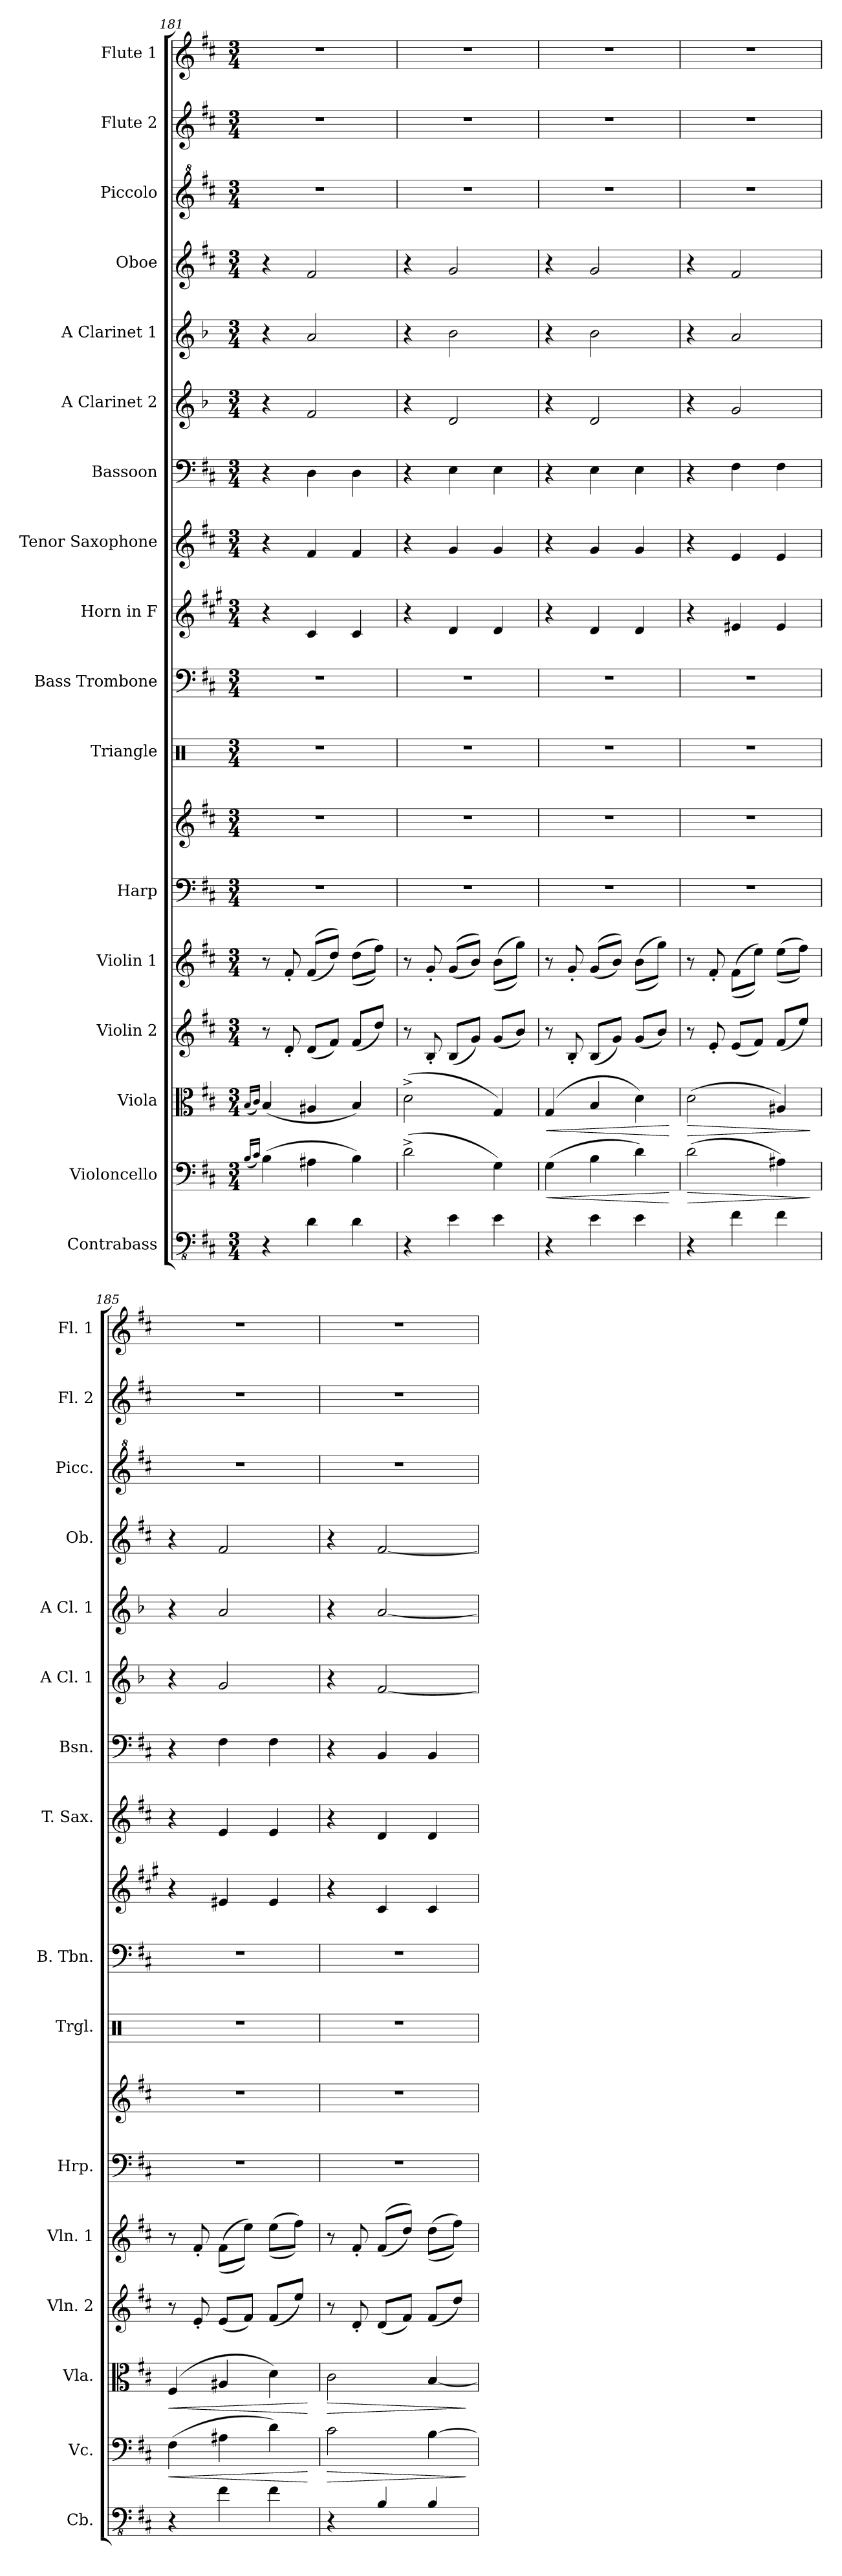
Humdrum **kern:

**kern	**kern	**dynam	**kern	**dynam	**kern	**kern	**kern	**kern	**kern	**kern	**kern	**kern	**kern	**kern	**kern	**kern	**kern	**kern	**kern
*part17	*part16	*part16	*part15	*part15	*part14	*part13	*part12	*part12	*part11	*part10	*part9	*part8	*part7	*part6	*part5	*part4	*part3	*part2	*part1
*staff18	*staff17	*staff17	*staff16	*staff16	*staff15	*staff14	*staff13	*staff12	*staff11	*staff10	*staff9	*staff8	*staff7	*staff6	*staff5	*staff4	*staff3	*staff2	*staff1
*I"Contrabass	*I"Violoncello	*	*I"Viola	*	*I"Violin 2	*I"Violin 1	*I"Harp	*	*I"Triangle	*I"Bass Trombone	*I"Horn in F	*I"Tenor Saxophone	*I"Bassoon	*I"A Clarinet 2	*I"A Clarinet 1	*I"Oboe	*I"Piccolo	*I"Flute 2	*I"Flute 1
*I'Cb.	*I'Vc.	*	*I'Vla.	*	*I'Vln. 2	*I'Vln. 1	*I'Hrp.	*	*I'Trgl.	*I'B. Tbn.	*	*I'T. Sax.	*I'Bsn.	*I'A Cl. 1	*I'A Cl. 1	*I'Ob.	*I'Picc.	*I'Fl. 2	*I'Fl. 1
*clefFv4	*clefF4	*	*clefC3	*	*clefG2	*clefG2	*clefF4	*clefG2	*clefX	*clefF4	*clefG2	*clefG2	*clefF4	*clefG2	*clefG2	*clefG2	*clefG^2	*clefG2	*clefG2
*ITrd7c12	*	*	*	*	*	*	*	*	*	*	*ITrd4c7	*ITrd8c14	*	*ITrd2c3	*ITrd2c3	*	*ITrd-7c-12	*	*
*k[f#c#]	*k[f#c#]	*	*k[f#c#]	*	*k[f#c#]	*k[f#c#]	*k[f#c#]	*k[f#c#]	*k[]	*k[f#c#]	*k[f#c#]	*k[f#c#]	*k[f#c#]	*k[f#c#]	*k[f#c#]	*k[f#c#]	*k[f#c#]	*k[f#c#]	*k[f#c#]
*M3/4	*M3/4	*	*M3/4	*	*M3/4	*M3/4	*M3/4	*M3/4	*M3/4	*M3/4	*M3/4	*M3/4	*M3/4	*M3/4	*M3/4	*M3/4	*M3/4	*M3/4	*M3/4
=181	=181	=181	=181	=181	=181	=181	=181	=181	=181	=181	=181	=181	=181	=181	=181	=181	=181	=181	=181
.	(16qB/LL	.	(16qB/LL	.	.	.	.	.	.	.	.	.	.	.	.	.	.	.	.
.	16qc#/JJ)	.	16qc#/JJ)	.	.	.	.	.	.	.	.	.	.	.	.	.	.	.	.
4r	(4B\	.	(4B/	.	8r	8r	2.r	2.r	2.r	2.r	4r	4r	4r	4r	4r	4r	2.r	2.r	2.r
.	.	.	.	.	8d'/	8f#'/	.	.	.	.	.	.	.	.	.	.	.	.	.
4DD\	4A#X\	.	4A#X/	.	(8d/L	((8f#/L	.	.	.	.	4F#/	4F#/	4D\	2d/	2f#/	2f#/	.	.	.
.	.	.	.	.	8f#/J)	8dd/J))	.	.	.	.	.	.	.	.	.	.	.	.	.
4DD\	4B\)	.	4B/)	.	(8f#/L	((8dd\L	.	.	.	.	4F#/	4F#/	4D\	.	.	.	.	.	.
.	.	.	.	.	8dd/J)	8ff#\J))	.	.	.	.	.	.	.	.	.	.	.	.	.
=182	=182	=182	=182	=182	=182	=182	=182	=182	=182	=182	=182	=182	=182	=182	=182	=182	=182	=182	=182
4r	(2d^\	.	(2d^\	.	8r	8r	2.r	2.r	2.r	2.r	4r	4r	4r	4r	4r	4r	2.r	2.r	2.r
.	.	.	.	.	8B'/	8g'/	.	.	.	.	.	.	.	.	.	.	.	.	.
4EE\	.	.	.	.	(8B/L	((8g/L	.	.	.	.	4G/	4G/	4E\	2B/	2g\	2g/	.	.	.
.	.	.	.	.	8g/J)	8b/J))	.	.	.	.	.	.	.	.	.	.	.	.	.
4EE\	4G\)	.	4G/)	.	(8g/L	((8b\L	.	.	.	.	4G/	4G/	4E\	.	.	.	.	.	.
.	.	.	.	.	8b/J)	8gg\J))	.	.	.	.	.	.	.	.	.	.	.	.	.
=183	=183	=183	=183	=183	=183	=183	=183	=183	=183	=183	=183	=183	=183	=183	=183	=183	=183	=183	=183
!	!	!LO:HP:b	!	!LO:HP:b	!	!	!	!	!	!	!	!	!	!	!	!	!	!	!
4r	(4G\	<	(4G/	<	8r	8r	2.r	2.r	2.r	2.r	4r	4r	4r	4r	4r	4r	2.r	2.r	2.r
.	.	.	.	.	8B'/	8g'/	.	.	.	.	.	.	.	.	.	.	.	.	.
4EE\	4B\	.	4B/	.	(8B/L	((8g/L	.	.	.	.	4G/	4G/	4E\	2B/	2g\	2g/	.	.	.
.	.	.	.	.	8g/J)	8b/J))	.	.	.	.	.	.	.	.	.	.	.	.	.
4EE\	4d\)	.	4d\)	.	(8g/L	((8b\L	.	.	.	.	4G/	4G/	4E\	.	.	.	.	.	.
.	.	.	.	.	8b/J)	8gg\J))	.	.	.	.	.	.	.	.	.	.	.	.	.
.	.	[	.	[	.	.	.	.	.	.	.	.	.	.	.	.	.	.	.
!!LO:PB:g=z
=184	=184	=184	=184	=184	=184	=184	=184	=184	=184	=184	=184	=184	=184	=184	=184	=184	=184	=184	=184
!	!	!LO:HP:b	!	!LO:HP:b	!	!	!	!	!	!	!	!	!	!	!	!	!	!	!
4r	(2d\	>	(2d\	>	8r	8r	2.r	2.r	2.r	2.r	4r	4r	4r	4r	4r	4r	2.r	2.r	2.r
.	.	.	.	.	8e'/	8f#'/	.	.	.	.	.	.	.	.	.	.	.	.	.
4FF#\	.	.	.	.	(8e/L	((8f#\L	.	.	.	.	4A#X/	4E/	4F#\	2e/	2f#/	2f#/	.	.	.
.	.	.	.	.	8f#/J)	8ee\J))	.	.	.	.	.	.	.	.	.	.	.	.	.
4FF#\	4A#X\)	.	4A#X/)	.	(8f#/L	((8ee\L	.	.	.	.	4A#/	4E/	4F#\	.	.	.	.	.	.
.	.	.	.	.	8ee/J)	8ff#\J))	.	.	.	.	.	.	.	.	.	.	.	.	.
.	.	]	.	]	.	.	.	.	.	.	.	.	.	.	.	.	.	.	.
=185	=185	=185	=185	=185	=185	=185	=185	=185	=185	=185	=185	=185	=185	=185	=185	=185	=185	=185	=185
!	!	!LO:HP:b	!	!LO:HP:b	!	!	!	!	!	!	!	!	!	!	!	!	!	!	!
4r	(4F#\	<	(4F#/	<	8r	8r	2.r	2.r	2.r	2.r	4r	4r	4r	4r	4r	4r	2.r	2.r	2.r
.	.	.	.	.	8e'/	8f#'/	.	.	.	.	.	.	.	.	.	.	.	.	.
4FF#\	4A#X\	.	4A#X/	.	(8e/L	((8f#\L	.	.	.	.	4A#X/	4E/	4F#\	2e/	2f#/	2f#/	.	.	.
.	.	.	.	.	8f#/J)	8ee\J))	.	.	.	.	.	.	.	.	.	.	.	.	.
4FF#\	4d\)	.	4d\)	.	(8f#/L	((8ee\L	.	.	.	.	4A#/	4E/	4F#\	.	.	.	.	.	.
.	.	.	.	.	8ee/J)	8ff#\J))	.	.	.	.	.	.	.	.	.	.	.	.	.
.	.	[	.	[	.	.	.	.	.	.	.	.	.	.	.	.	.	.	.
=186	=186	=186	=186	=186	=186	=186	=186	=186	=186	=186	=186	=186	=186	=186	=186	=186	=186	=186	=186
!	!	!LO:HP:b	!	!LO:HP:b	!	!	!	!	!	!	!	!	!	!	!	!	!	!	!
4r	2c#\	>	2c#\	>	8r	8r	2.r	2.r	2.r	2.r	4r	4r	4r	4r	4r	4r	2.r	2.r	2.r
.	.	.	.	.	8d'/	8f#'/	.	.	.	.	.	.	.	.	.	.	.	.	.
4BBB/	.	.	.	.	(8d/L	((8f#/L	.	.	.	.	4F#/	4D/	4BB/	[2d/	[2f#/	[2f#/	.	.	.
.	.	.	.	.	8f#/J)	8dd/J))	.	.	.	.	.	.	.	.	.	.	.	.	.
4BBB/	[4B\	.	[4B/	.	(8f#/L	((8dd\L	.	.	.	.	4F#/	4D/	4BB/	.	.	.	.	.	.
.	.	.	.	.	8dd/J)	8ff#\J))	.	.	.	.	.	.	.	.	.	.	.	.	.
.	.	]	.	]	.	.	.	.	.	.	.	.	.	.	.	.	.	.	.
=	=	=	=	=	=	=	=	=	=	=	=	=	=	=	=	=	=	=	=
*-	*-	*-	*-	*-	*-	*-	*-	*-	*-	*-	*-	*-	*-	*-	*-	*-	*-	*-	*-
